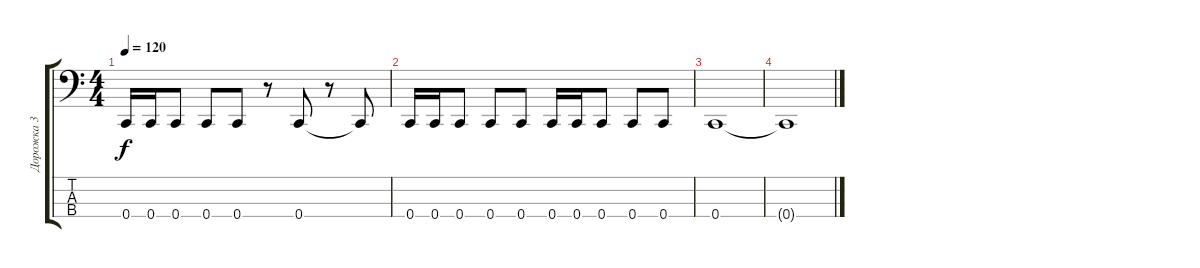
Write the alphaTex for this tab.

\track ("Дорожка 3" "Дорожка 3") {instrument electricbassfinger}
\staff {score tabs}
\tuning (F2 C2 G1 C1) {hide}
\ts (4 4)
\tempo 120
\clef f4
\ks c
0.4.16{dy f} 0.4.16 0.4.8 0.4.8 0.4.8 r.8 0.4.8 r.8 0.4{t}.8 |
0.4.16 0.4.16 0.4.8 0.4.8 0.4.8 0.4.16 0.4.16 0.4.8 0.4.8 0.4.8 |
0.4.1 |
0.4{t}.1
